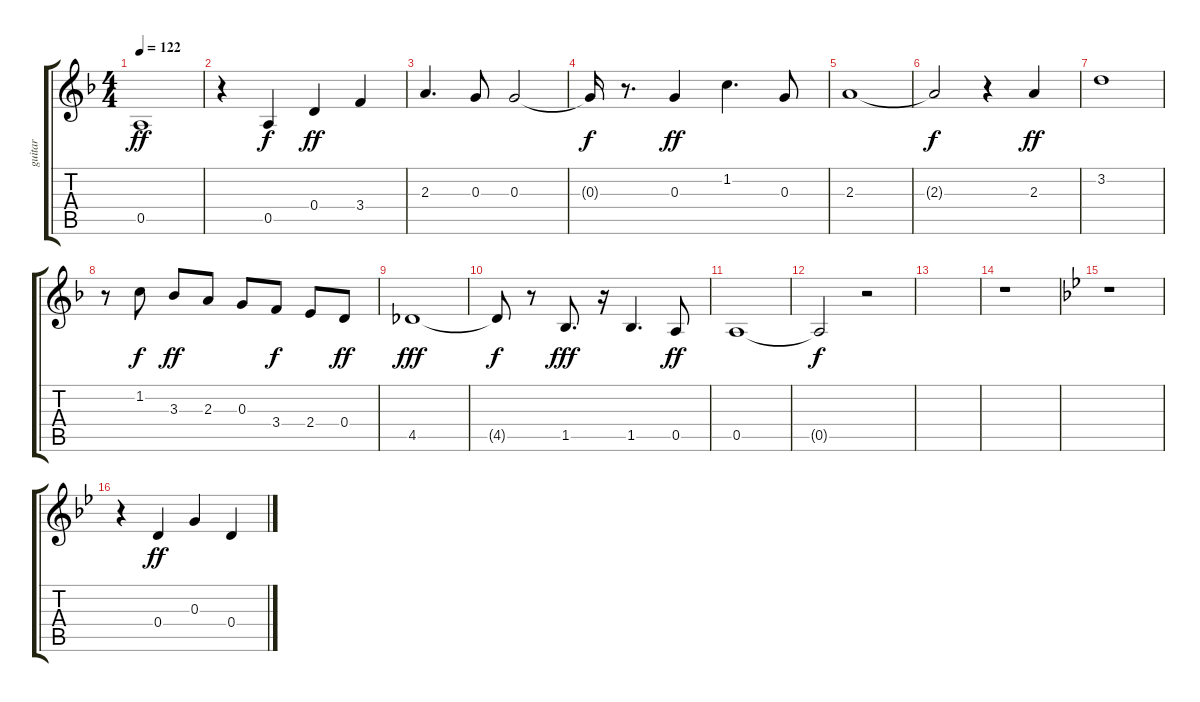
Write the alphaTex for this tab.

\track ("guitar" "guitar") {instrument acousticguitarnylon}
\staff {score tabs}
\tuning (E4 B3 G3 D3 A2 E2) {hide}
\ts (4 4)
\tempo 122
\clef g2
\ks dminor
0.5.1{dy ff} |
r.4 0.5.4{dy f} 0.4.4{dy ff} 3.4.4 |
2.3.4{d} 0.3.8 0.3.2 |
0.3{t}.16{dy f} r.8{d} 0.3.4{dy ff} 1.2.4{d} 0.3.8 |
2.3.1 |
2.3{t}.2{dy f} r.4 2.3.4{dy ff} |
3.2.1 |
r.8 1.2.8{dy f} 3.3.8{dy ff} 2.3.8 0.3.8 3.4.8{dy f} 2.4.8 0.4.8{dy ff} |
4.5.1{dy fff} |
4.5{t}.8{dy f} r.8 1.5.8{d dy fff} r.16 1.5.4{d} 0.5.8{dy ff} |
0.5.1 |
0.5{t}.2{dy f} r.2 |
|
r.1 |
\ks gminor
r.1 |
r.4 0.4.4{dy ff} 0.3.4 0.4.4
